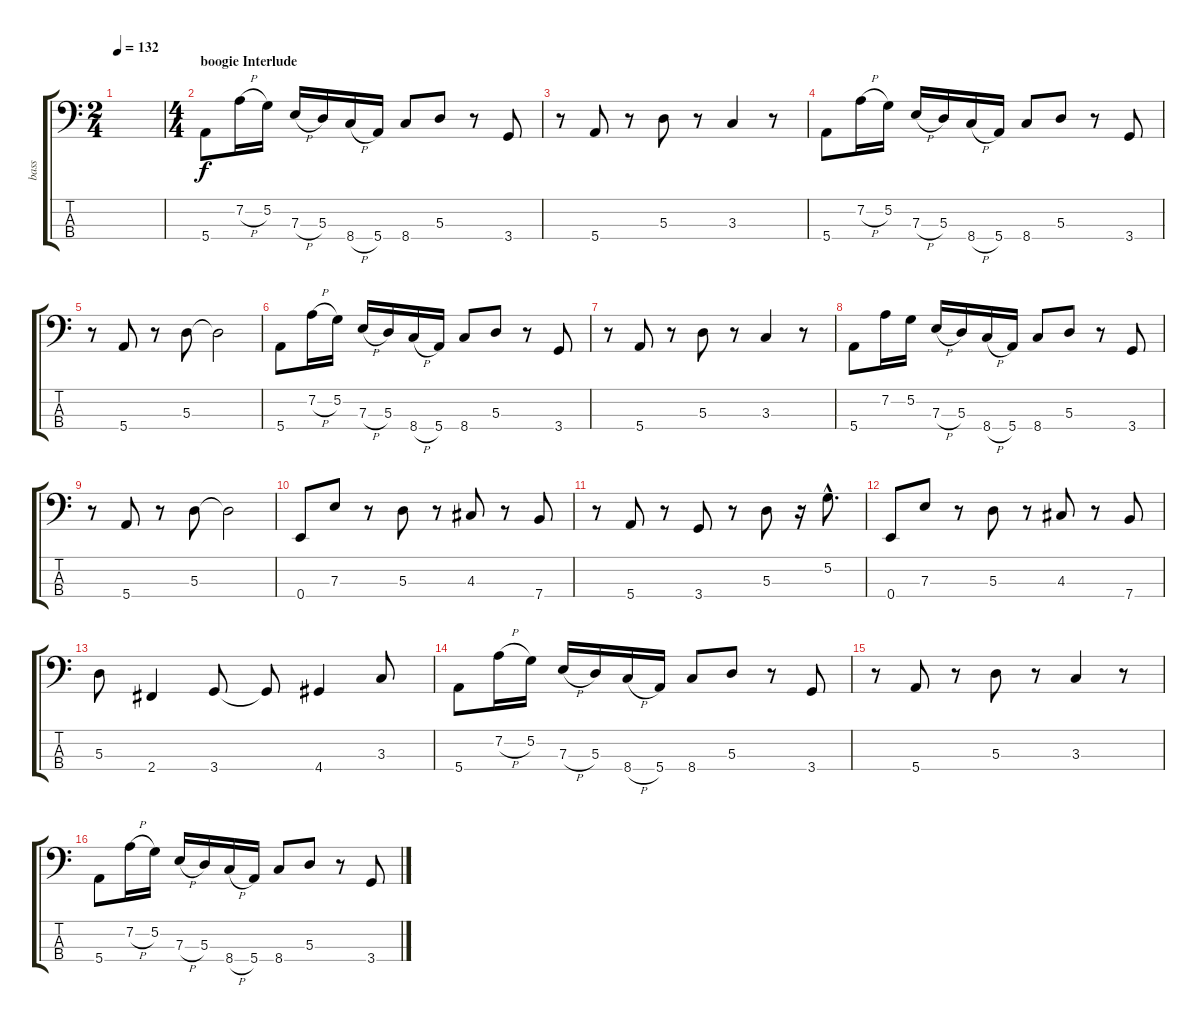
\track ("bass" "bass") {instrument electricbasspick}
\staff {score tabs}
\tuning (G2 D2 A1 E1) {hide}
\ts (2 4)
\tempo 132
\clef f4
\ks c
|
\ts (4 4)
\section ("" "boogie Interlude")
5.4.8 7.2{h}.16 5.2.16 7.3{h}.16 5.3.16 8.4{h}.16 5.4.16 8.4.8 5.3.8 r.8 3.4.8 |
r.8 5.4.8 r.8 5.3.8 r.8 3.3.4 r.8 |
5.4.8 7.2{h}.16 5.2.16 7.3{h}.16 5.3.16 8.4{h}.16 5.4.16 8.4.8 5.3.8 r.8 3.4.8 |
r.8 5.4.8 r.8 5.3.8 5.3{t}.2 |
5.4.8 7.2{h}.16 5.2.16 7.3{h}.16 5.3.16 8.4{h}.16 5.4.16 8.4.8 5.3.8 r.8 3.4.8 |
r.8 5.4.8 r.8 5.3.8 r.8 3.3.4 r.8 |
5.4.8 7.2.16 5.2.16 7.3{h}.16 5.3.16 8.4{h}.16 5.4.16 8.4.8 5.3.8 r.8 3.4.8 |
r.8 5.4.8 r.8 5.3.8 5.3{t}.2 |
0.4.8 7.3.8 r.8 5.3.8 r.8 4.3.8 r.8 7.4.8 |
r.8 5.4.8 r.8 3.4.8 r.8 5.3.8 r.16 5.2{hac}.8{d} |
0.4.8 7.3.8 r.8 5.3.8 r.8 4.3.8 r.8 7.4.8 |
5.3.8 2.4.4 3.4.8 3.4{t}.8 4.4.4 3.3.8 |
5.4.8 7.2{h}.16 5.2.16 7.3{h}.16 5.3.16 8.4{h}.16 5.4.16 8.4.8 5.3.8 r.8 3.4.8 |
r.8 5.4.8 r.8 5.3.8 r.8 3.3.4 r.8 |
5.4.8 7.2{h}.16 5.2.16 7.3{h}.16 5.3.16 8.4{h}.16 5.4.16 8.4.8 5.3.8 r.8 3.4.8
